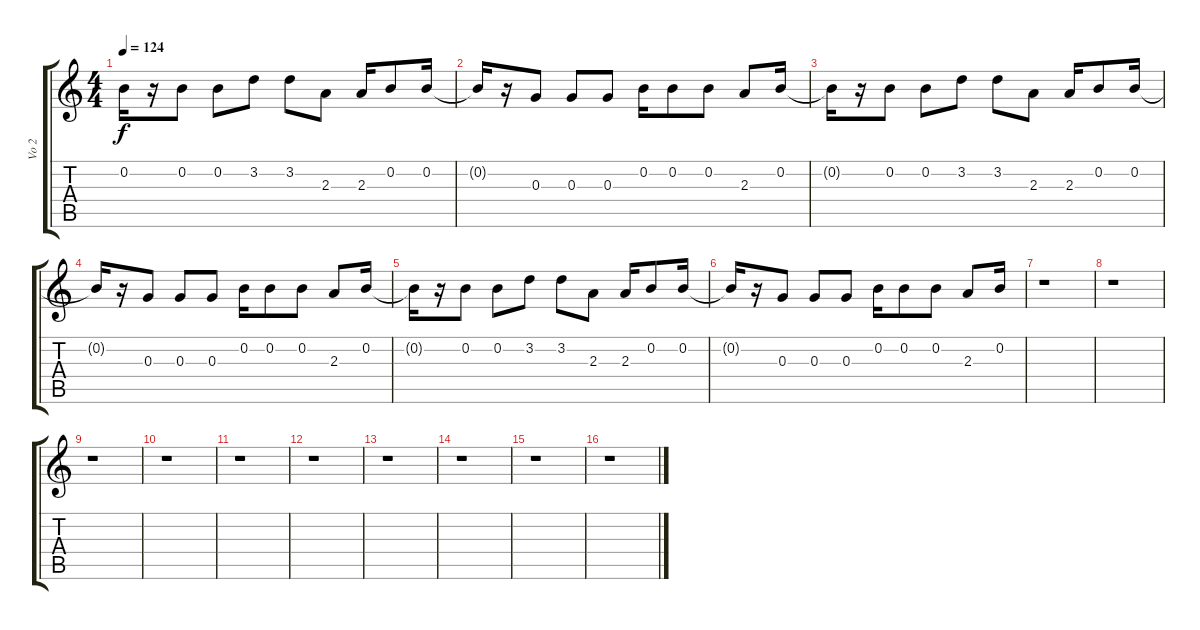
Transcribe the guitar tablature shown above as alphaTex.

\track ("Vo 2" "Vo 2") {instrument acousticguitarnylon}
\staff {score tabs}
\tuning (E4 B3 G3 D3 A2 E2) {hide}
\ts (4 4)
\tempo 124
\clef g2
\ks c
0.2{t}.16{dy f} r.16 0.2.8 0.2.8 3.2.8 3.2.8 2.3.8 2.3.16 0.2.8 0.2.16 |
0.2{t}.16 r.16 0.3.8 0.3.8 0.3.8 0.2.16 0.2.8 0.2.8 2.3.8 0.2.16 |
0.2{t}.16{volume 10 instrument distortionguitar} r.16 0.2.8 0.2.8 3.2.8 3.2.8 2.3.8 2.3.16 0.2.8 0.2.16 |
0.2{t}.16 r.16 0.3.8 0.3.8 0.3.8 0.2.16 0.2.8 0.2.8 2.3.8 0.2.16 |
0.2{t}.16 r.16 0.2.8 0.2.8 3.2.8 3.2.8 2.3.8 2.3.16 0.2.8 0.2.16 |
0.2{t}.16 r.16 0.3.8 0.3.8 0.3.8 0.2.16 0.2.8 0.2.8 2.3.8 0.2.16 |
r.1 |
r.1 |
r.1 |
r.1 |
r.1 |
r.1 |
r.1 |
r.1 |
r.1 |
r.1
